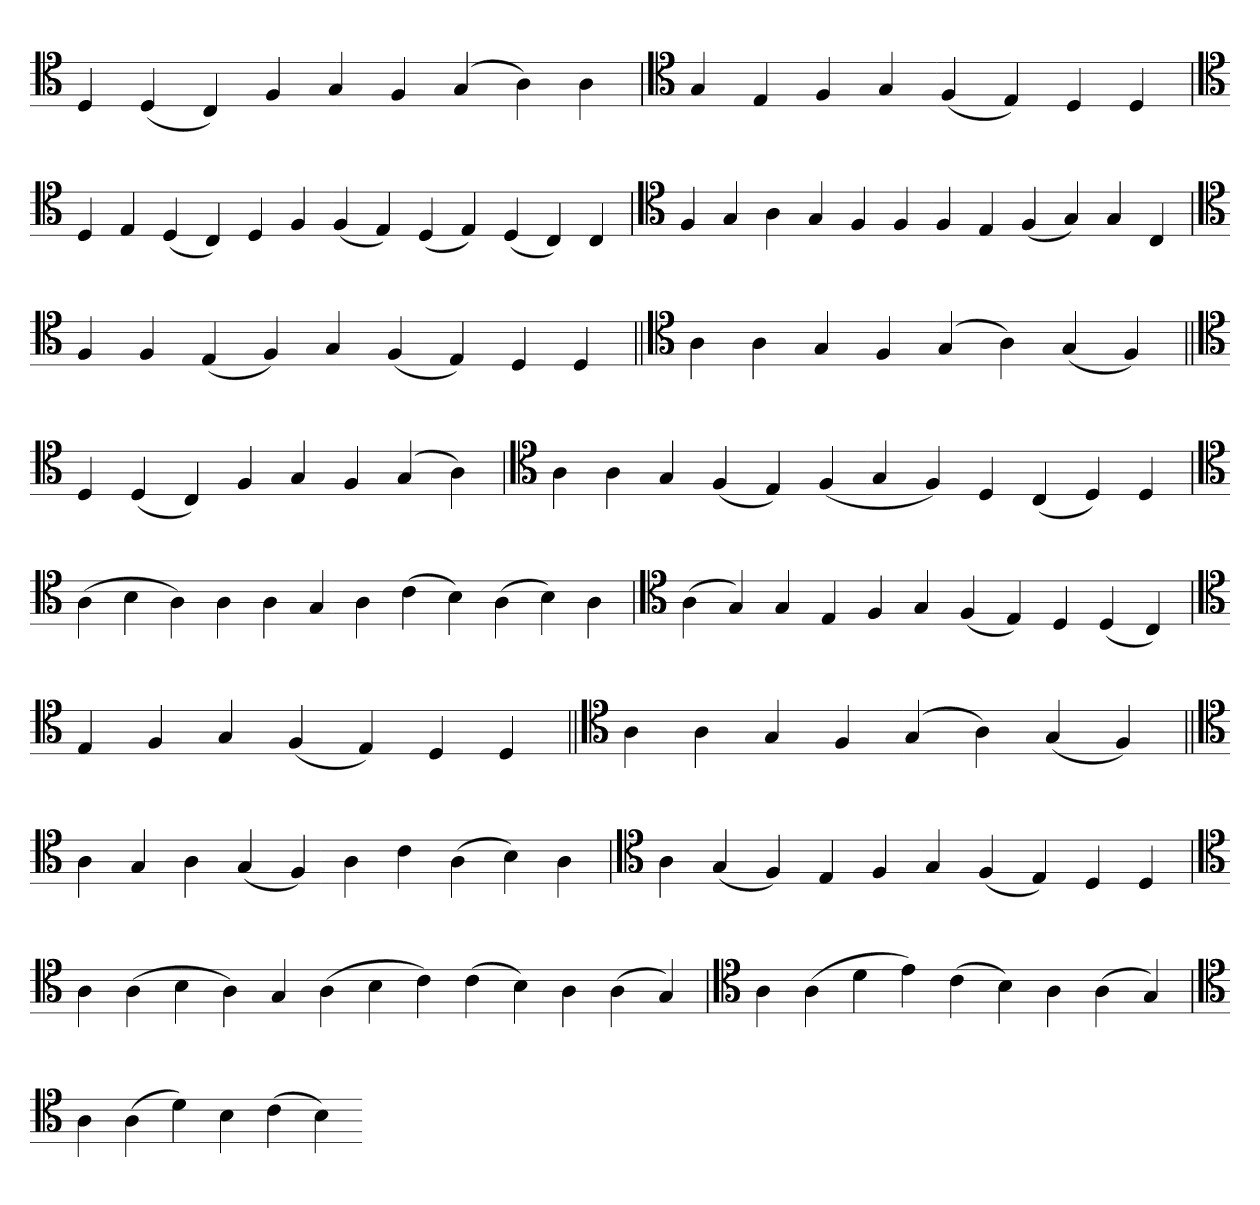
**kern
*part1
*staff1
*clefC4
=
4D
(4D
4C)
4F
4G
4F
(4G
4A)
4A
=`
*clefC4
4G
4E
4F
4G
(4F
4E)
4D
4D
='
*clefC4
4D
4E
(4D
4C)
4D
4F
(4F
4E)
(4D
4E)
(4D
4C)
4C
=
*clefC4
4F
4G
4A
4G
4F
4F
4F
4E
(4F
4G)
4G
4C
=`
*clefC4
4F
4F
(4E
4F)
4G
(4F
4E)
4D
4D
=||
*clefC4
4A
4A
4G
4F
(4G
4A)
(4G
4F)
=||
*clefC4
4D
(4D
4C)
4F
4G
4F
(4G
4A)
=`
*clefC4
4A
4A
4G
(4F
4E)
(4F
4G
4F)
4D
(4C
4D)
4D
=
*clefC4
(4A
4B
4A)
4A
4A
4G
4A
(4c
4B)
(4A
4B)
4A
=
*clefC4
(4A
4G)
4G
4E
4F
4G
(4F
4E)
4D
(4D
4C)
=`
*clefC4
4E
4F
4G
(4F
4E)
4D
4D
=||
*clefC4
4A
4A
4G
4F
(4G
4A)
(4G
4F)
=||
*clefC4
4A
4G
4A
(4G
4F)
4A
4c
(4A
4B)
4A
=`
*clefC4
4A
(4G
4F)
4E
4F
4G
(4F
4E)
4D
4D
='
*clefC4
4A
(4A
4B
4A)
4G
(4A
4B
4c)
(4c
4B)
4A
(4A
4G)
=`
*clefC4
4A
(4A
4d
4e)
(4c
4B)
4A
(4A
4G)
=`
*clefC4
4A
(4A
4d)
4B
(4c
4B)
=-
*-
